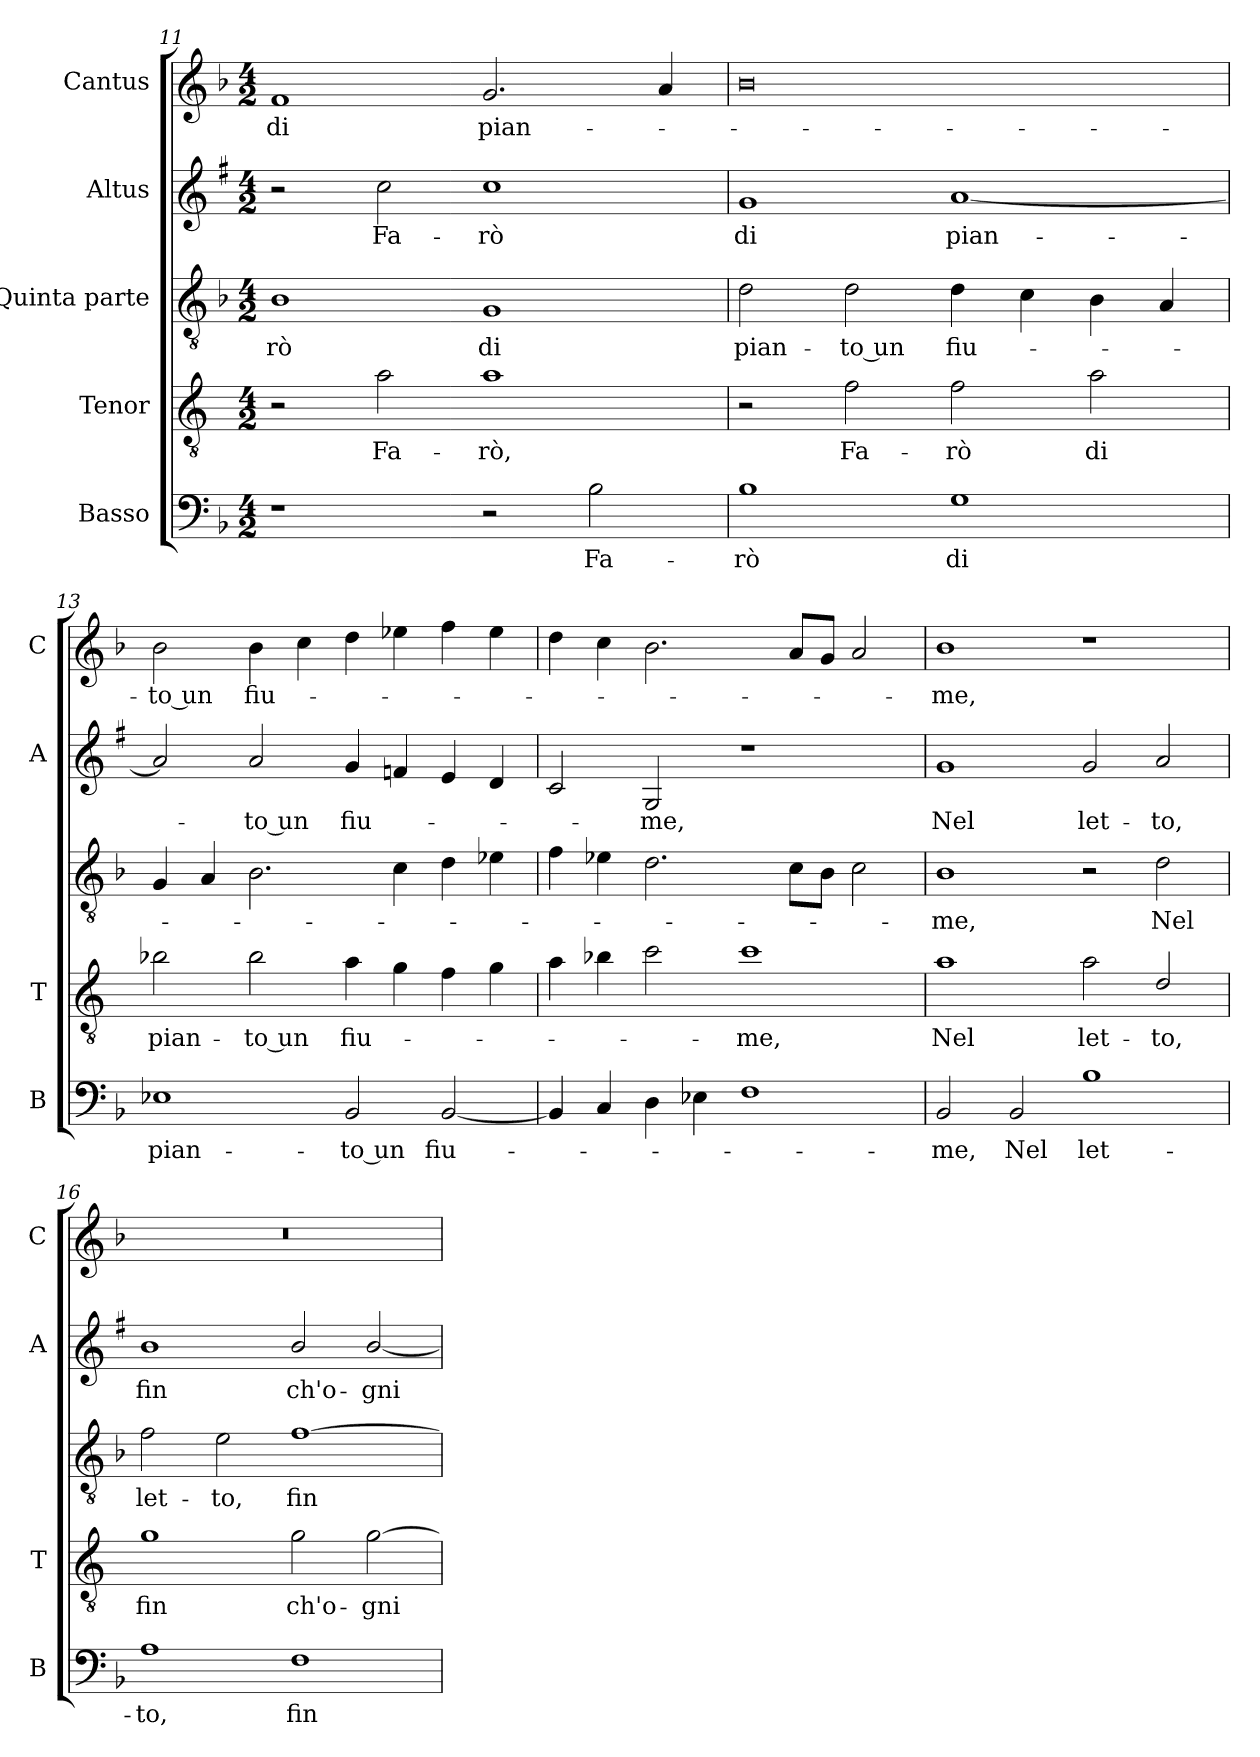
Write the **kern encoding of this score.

**kern	**text	**kern	**text	**kern	**text	**kern	**text	**kern	**text
*part5	*part5	*part4	*part4	*part3	*part3	*part2	*part2	*part1	*part1
*staff5	*staff5	*staff4	*staff4	*staff3	*staff3	*staff2	*staff2	*staff1	*staff1
*I"Basso	*	*I"Tenor	*	*I"Quinta parte	*	*I"Altus	*	*I"Cantus	*
*I'B	*	*I'T	*	*	*	*I'A	*	*I'C	*
*clefF4	*	*clefGv2	*	*clefGv2	*	*clefG2	*	*clefG2	*
*	*	*ITrd4c7	*	*	*	*ITrd1c2	*	*	*
*k[b-]	*	*k[b-]	*	*k[b-]	*	*k[b-]	*	*k[b-]	*
*F:	*	*F:	*	*F:	*	*F:	*	*F:	*
*M4/2	*	*M4/2	*	*M4/2	*	*M4/2	*	*M4/2	*
=11	=11	=11	=11	=11	=11	=11	=11	=11	=11
!	!	!	!	!	!LO:LY:b	!	!	!	!LO:LY:b
1r	.	2r	.	1B-	-rò	2r	.	1f	di
!	!	!	!LO:LY:b	!	!	!	!LO:LY:b	!	!
.	.	2d\	Fa-	.	.	2b-\	Fa-	.	.
!	!	!	!LO:LY:b	!	!LO:LY:b	!	!LO:LY:b	!	!LO:LY:b
2r	.	1d	-rò,	1G	di	1b-	-rò	2.g/	pian-
!	!LO:LY:b	!	!	!	!	!	!	!	!
2B-\	Fa-	.	.	.	.	.	.	.	.
.	.	.	.	.	.	.	.	4a/	.
=12	=12	=12	=12	=12	=12	=12	=12	=12	=12
!	!LO:LY:b	!	!	!	!LO:LY:b	!	!LO:LY:b	!	!
1B-	-rò	2r	.	2d\	pian-	1f	di	0b-	.
!	!	!	!LO:LY:b	!	!LO:LY:b	!	!	!	!
.	.	2B-\	Fa-	2d\	-to un	.	.	.	.
!	!LO:LY:b	!	!LO:LY:b	!	!LO:LY:b	!	!LO:LY:b	!	!
1G	di	2B-\	-rò	4d\	fiu-	[1g	pian-	.	.
.	.	.	.	4c\	.	.	.	.	.
!	!	!	!LO:LY:b	!	!	!	!	!	!
.	.	2d\	di	4B-\	.	.	.	.	.
.	.	.	.	4A/	.	.	.	.	.
=13	=13	=13	=13	=13	=13	=13	=13	=13	=13
!	!LO:LY:b	!	!LO:LY:b	!	!	!	!	!	!LO:LY:b
1E-X	pian-	2e-X\	pian-	4G/	.	2g/]	.	2b-\	-to un
.	.	.	.	4A/	.	.	.	.	.
!	!	!	!LO:LY:b	!	!	!	!LO:LY:b	!	!LO:LY:b
.	.	2e-\	-to un	2.B-\	.	2g/	-to un	4b-\	fiu-
.	.	.	.	.	.	.	.	4cc\	.
!	!LO:LY:b	!	!LO:LY:b	!	!	!	!LO:LY:b	!	!
2BB-/	-to un	4d\	fiu-	.	.	4f/	fiu-	4dd\	.
.	.	4c\	.	4c\	.	4e-X/	.	4ee-X\	.
!	!LO:LY:b	!	!	!	!	!	!	!	!
[2BB-/	fiu-	4B-\	.	4d\	.	4d/	.	4ff\	.
.	.	4c\	.	4e-X\	.	4c/	.	4ee-\	.
!!LO:LB:g=z
=14	=14	=14	=14	=14	=14	=14	=14	=14	=14
4BB-/]	.	4d\	.	4f\	.	2B-/	.	4dd\	.
4C/	.	4e-X\	.	4e-X\	.	.	.	4cc\	.
!	!	!	!	!	!	!	!LO:LY:b	!	!
4D\	.	2f\	.	2.d\	.	2F/	-me,	2.b-\	.
4E-X\	.	.	.	.	.	.	.	.	.
!	!	!	!LO:LY:b	!	!	!	!	!	!
1F	.	1f	-me,	.	.	1r	.	.	.
.	.	.	.	8c\L	.	.	.	8a/L	.
.	.	.	.	8B-\J	.	.	.	8g/J	.
.	.	.	.	2c\	.	.	.	2a/	.
=15	=15	=15	=15	=15	=15	=15	=15	=15	=15
!	!LO:LY:b	!	!LO:LY:b	!	!LO:LY:b	!	!LO:LY:b	!	!LO:LY:b
2BB-/	-me,	1d	Nel	1B-	-me,	1f	Nel	1b-	-me,
!	!LO:LY:b	!	!	!	!	!	!	!	!
2BB-/	Nel	.	.	.	.	.	.	.	.
!	!LO:LY:b	!	!LO:LY:b	!	!	!	!LO:LY:b	!	!
1B-	let-	2d\	let-	2r	.	2f/	let-	1r	.
!	!	!	!LO:LY:b	!	!LO:LY:b	!	!LO:LY:b	!	!
.	.	2G/	-to,	2d\	Nel	2g/	-to,	.	.
=16	=16	=16	=16	=16	=16	=16	=16	=16	=16
!	!LO:LY:b	!	!LO:LY:b	!	!LO:LY:b	!	!LO:LY:b	!	!
1A	-to,	1c	fin	2f\	let-	1a	fin	0r	.
!	!	!	!	!	!LO:LY:b	!	!	!	!
.	.	.	.	2e\	-to,	.	.	.	.
!	!LO:LY:b	!	!LO:LY:b	!	!LO:LY:b	!	!LO:LY:b	!	!
1F	fin	2c\	ch'o-	[1f	fin	2a/	ch'o-	.	.
!	!	!	!LO:LY:b	!	!	!	!LO:LY:b	!	!
.	.	[2c\	-gni	.	.	[2a/	-gni	.	.
=	=	=	=	=	=	=	=	=	=
*-	*-	*-	*-	*-	*-	*-	*-	*-	*-
